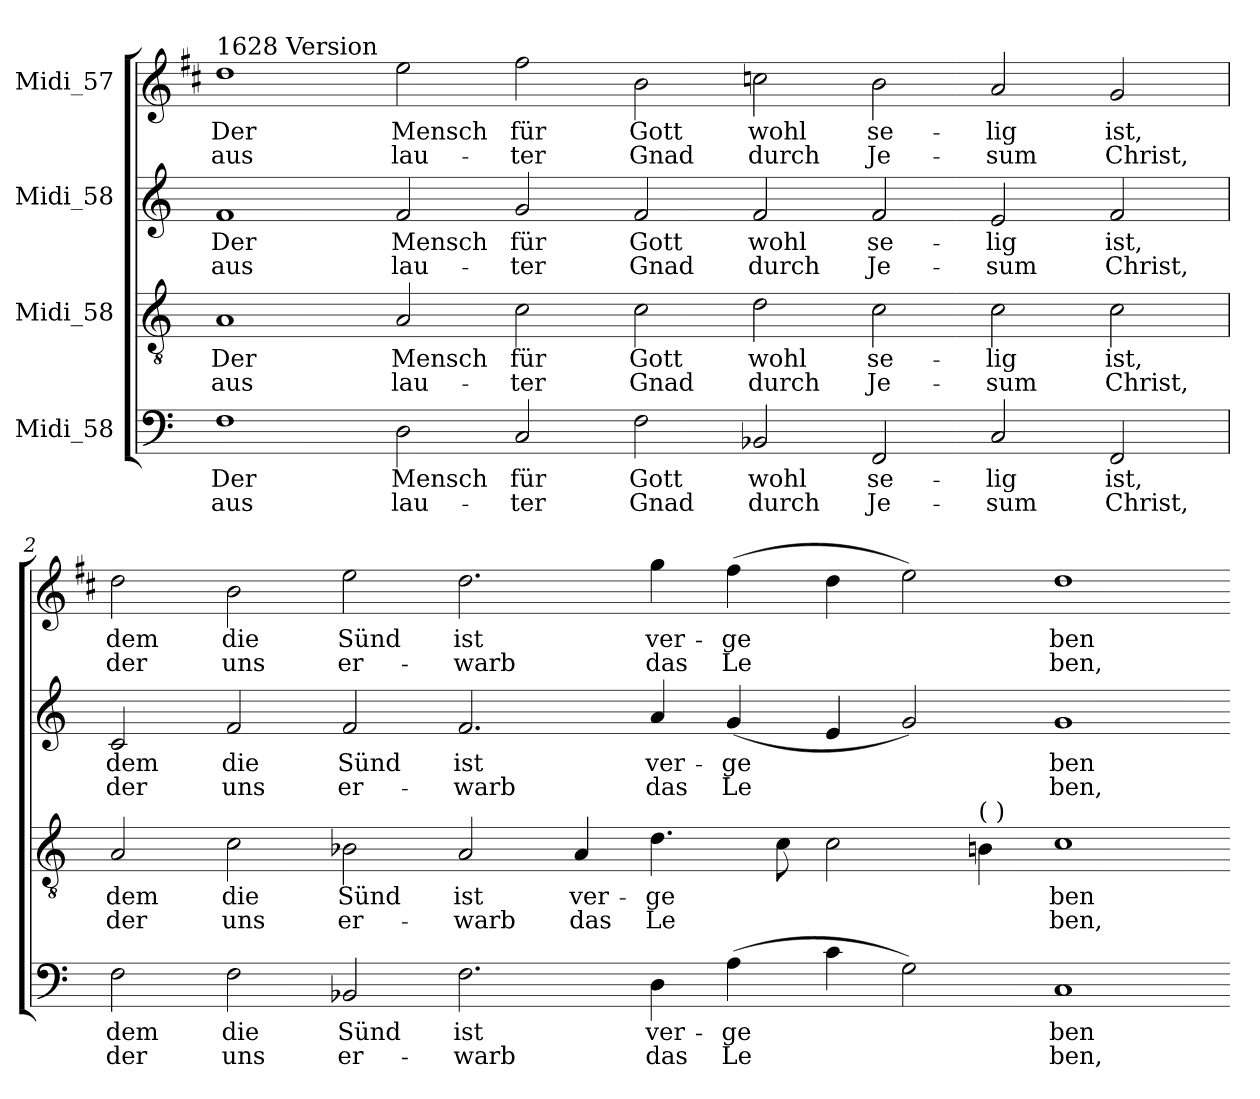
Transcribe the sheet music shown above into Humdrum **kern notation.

**kern	**text	**text	**kern	**text	**text	**kern	**text	**text	**kern	**text	**text
*part4	*part4	*part4	*part3	*part3	*part3	*part2	*part2	*part2	*part1	*part1	*part1
*staff4	*staff4	*staff4	*staff3	*staff3	*staff3	*staff2	*staff2	*staff2	*staff1	*staff1	*staff1
*I"Midi_58	*	*	*I"Midi_58	*	*	*I"Midi_58	*	*	*I"Midi_57	*	*
*clefF4	*	*	*clefGv2	*	*	*clefG2	*	*	*clefG2	*	*
*	*	*	*	*	*	*	*	*	*ITrd1c2	*	*
*k[]	*	*	*k[]	*	*	*k[]	*	*	*k[]	*	*
*C:	*	*	*C:	*	*	*C:	*	*	*C:	*	*
=1	=1	=1	=1	=1	=1	=1	=1	=1	=1	=1	=1
!	!	!	!	!	!	!	!	!	!LO:TX:a:t=1628 Version	!	!
!	!LO:LY:b	!LO:LY:b	!	!LO:LY:b	!LO:LY:b	!	!LO:LY:b	!LO:LY:b	!	!LO:LY:b	!LO:LY:b
1F	Der	aus	1A	Der	aus	1f	Der	aus	1cc	Der	aus
!	!LO:LY:b	!LO:LY:b	!	!LO:LY:b	!LO:LY:b	!	!LO:LY:b	!LO:LY:b	!	!LO:LY:b	!LO:LY:b
2D	Mensch	lau-	2A	Mensch	lau-	2f	Mensch	lau-	2dd	Mensch	lau-
!	!LO:LY:b	!LO:LY:b	!	!LO:LY:b	!LO:LY:b	!	!LO:LY:b	!LO:LY:b	!	!LO:LY:b	!LO:LY:b
2C	-für	ter	2c	-für	ter	2g	-für	ter	2ee	-für	ter
!	!LO:LY:b	!LO:LY:b	!	!LO:LY:b	!LO:LY:b	!	!LO:LY:b	!LO:LY:b	!	!LO:LY:b	!LO:LY:b
2F	Gott	Gnad	2c	Gott	Gnad	2f	Gott	Gnad	2a	Gott	Gnad
!	!LO:LY:b	!LO:LY:b	!	!LO:LY:b	!LO:LY:b	!	!LO:LY:b	!LO:LY:b	!	!LO:LY:b	!LO:LY:b
2BB-X	wohl	durch	2d	wohl	durch	2f	wohl	durch	2b-X	wohl	durch
!	!LO:LY:b	!LO:LY:b	!	!LO:LY:b	!LO:LY:b	!	!LO:LY:b	!LO:LY:b	!	!LO:LY:b	!LO:LY:b
2FF	se-	-Je-	2c	se-	-Je-	2f	se-	-Je-	2a	se-	-Je-
!	!LO:LY:b	!LO:LY:b	!	!LO:LY:b	!LO:LY:b	!	!LO:LY:b	!LO:LY:b	!	!LO:LY:b	!LO:LY:b
2C	-lig	sum	2c	-lig	sum	2e	-lig	sum	2g	-lig	sum
!	!LO:LY:b	!LO:LY:b	!	!LO:LY:b	!LO:LY:b	!	!LO:LY:b	!LO:LY:b	!	!LO:LY:b	!LO:LY:b
2FF	ist,	Christ,	2c	ist,	Christ,	2f	ist,	Christ,	2f	ist,	Christ,
=2	=2	=2	=2	=2	=2	=2	=2	=2	=2	=2	=2
!	!LO:LY:b	!LO:LY:b	!	!LO:LY:b	!LO:LY:b	!	!LO:LY:b	!LO:LY:b	!	!LO:LY:b	!LO:LY:b
2F	dem	der	2A	dem	der	2c	dem	der	2cc	dem	der
!	!LO:LY:b	!LO:LY:b	!	!LO:LY:b	!LO:LY:b	!	!LO:LY:b	!LO:LY:b	!	!LO:LY:b	!LO:LY:b
2F	die	uns	2c	die	uns	2f	die	uns	2a	die	uns
!	!LO:LY:b	!LO:LY:b	!	!LO:LY:b	!LO:LY:b	!	!LO:LY:b	!LO:LY:b	!	!LO:LY:b	!LO:LY:b
2BB-X	Sünd	er-	2B-X	Sünd	er-	2f	Sünd	er-	2dd	Sünd	er-
!	!LO:LY:b	!LO:LY:b	!	!LO:LY:b	!LO:LY:b	!	!LO:LY:b	!LO:LY:b	!	!LO:LY:b	!LO:LY:b
2.F	-ist	warb	2A	-ist	warb	2.f	-ist	warb	2.cc	-ist	warb
!	!	!	!	!LO:LY:b	!LO:LY:b	!	!	!	!	!	!
.	.	.	4A	ver-	-das	.	.	.	.	.	.
!	!LO:LY:b	!LO:LY:b	!	!LO:LY:b	!LO:LY:b	!	!LO:LY:b	!LO:LY:b	!	!LO:LY:b	!LO:LY:b
4D	ver-	-das	4.d	ge	Le	4a	ver-	-das	4ff	ver-	-das
!	!LO:LY:b	!LO:LY:b	!	!	!	!	!LO:LY:b	!LO:LY:b	!	!LO:LY:b	!LO:LY:b
(>4A	ge	Le	.	.	.	(<4g	ge	Le	(>4ee	ge	Le
.	.	.	8c	.	.	.	.	.	.	.	.
4c	.	.	2c	.	.	4e	.	.	4cc	.	.
2G)	.	.	.	.	.	2g)	.	.	2dd)	.	.
!	!	!	!LO:TX:a:t=(  )	!	!	!	!	!	!	!	!
.	.	.	4B	.	.	.	.	.	.	.	.
!	!LO:LY:b	!LO:LY:b	!	!LO:LY:b	!LO:LY:b	!	!LO:LY:b	!LO:LY:b	!	!LO:LY:b	!LO:LY:b
1C	ben	ben,	1c	ben	ben,	1g	ben	ben,	1cc	ben	ben,
=-	=-	=-	=-	=-	=-	=-	=-	=-	=-	=-	=-
*-	*-	*-	*-	*-	*-	*-	*-	*-	*-	*-	*-
